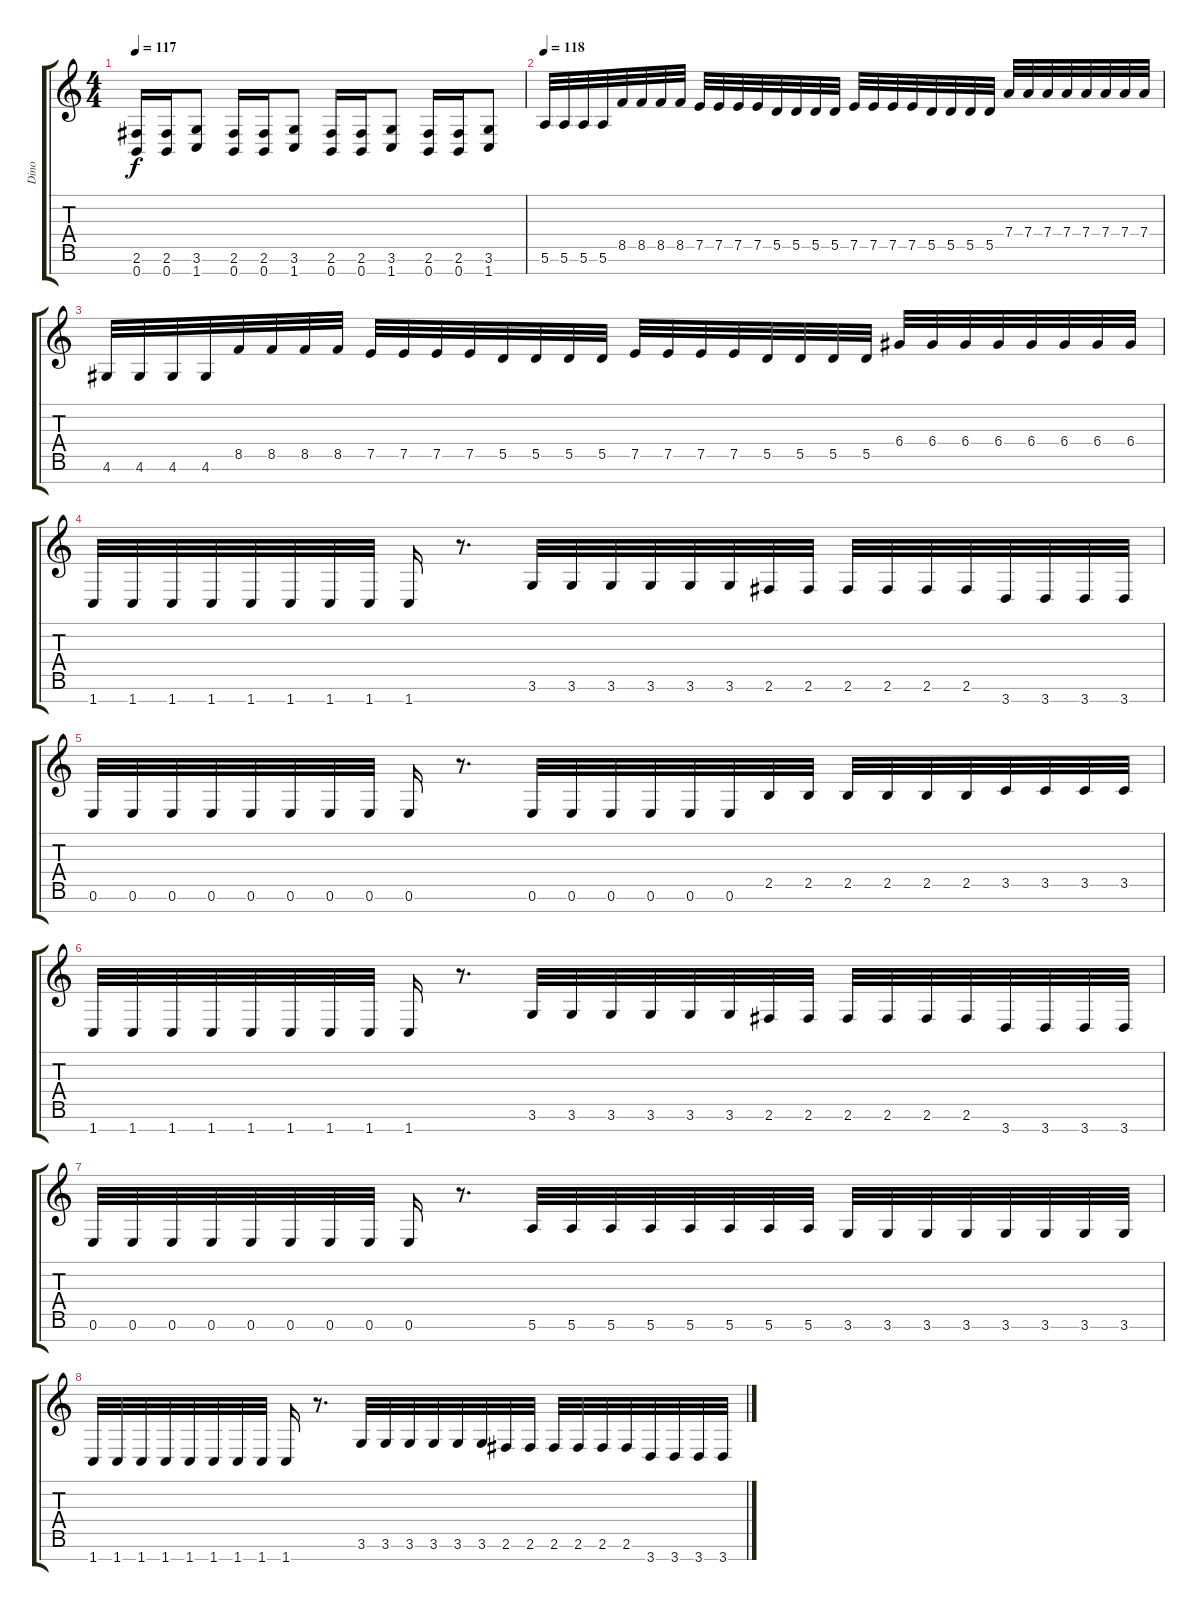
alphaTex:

\track ("Dino" "Dino") {instrument distortionguitar}
\staff {score tabs}
\tuning (E4 B3 G3 D3 A2 E2 B1) {hide}
\ts (4 4)
\tempo 117
\clef g2
\ks c
(2.6 0.7).16{dy f} (2.6 0.7).16 (3.6 1.7).8 (2.6 0.7).16 (2.6 0.7).16 (3.6 1.7).8 (2.6 0.7).16 (2.6 0.7).16 (3.6 1.7).8 (2.6 0.7).16 (2.6 0.7).16 (3.6 1.7).8 |
\tempo 118
5.6.32 5.6.32 5.6.32 5.6.32 8.5.32 8.5.32 8.5.32 8.5.32 7.5.32 7.5.32 7.5.32 7.5.32 5.5.32 5.5.32 5.5.32 5.5.32 7.5.32 7.5.32 7.5.32 7.5.32 5.5.32 5.5.32 5.5.32 5.5.32 7.4.32 7.4.32 7.4.32 7.4.32 7.4.32 7.4.32 7.4.32 7.4.32 |
4.6.32 4.6.32 4.6.32 4.6.32 8.5.32 8.5.32 8.5.32 8.5.32 7.5.32 7.5.32 7.5.32 7.5.32 5.5.32 5.5.32 5.5.32 5.5.32 7.5.32 7.5.32 7.5.32 7.5.32 5.5.32 5.5.32 5.5.32 5.5.32 6.4.32 6.4.32 6.4.32 6.4.32 6.4.32 6.4.32 6.4.32 6.4.32 |
1.7.32 1.7.32 1.7.32 1.7.32 1.7.32 1.7.32 1.7.32 1.7.32 1.7.16 r.8{d} 3.6.32 3.6.32 3.6.32 3.6.32 3.6.32 3.6.32 2.6.32 2.6.32 2.6.32 2.6.32 2.6.32 2.6.32 3.7.32 3.7.32 3.7.32 3.7.32 |
0.6.32 0.6.32 0.6.32 0.6.32 0.6.32 0.6.32 0.6.32 0.6.32 0.6.16 r.8{d} 0.6.32 0.6.32 0.6.32 0.6.32 0.6.32 0.6.32 2.5.32 2.5.32 2.5.32 2.5.32 2.5.32 2.5.32 3.5.32 3.5.32 3.5.32 3.5.32 |
1.7.32 1.7.32 1.7.32 1.7.32 1.7.32 1.7.32 1.7.32 1.7.32 1.7.16 r.8{d} 3.6.32 3.6.32 3.6.32 3.6.32 3.6.32 3.6.32 2.6.32 2.6.32 2.6.32 2.6.32 2.6.32 2.6.32 3.7.32 3.7.32 3.7.32 3.7.32 |
0.6.32 0.6.32 0.6.32 0.6.32 0.6.32 0.6.32 0.6.32 0.6.32 0.6.16 r.8{d} 5.6.32 5.6.32 5.6.32 5.6.32 5.6.32 5.6.32 5.6.32 5.6.32 3.6.32 3.6.32 3.6.32 3.6.32 3.6.32 3.6.32 3.6.32 3.6.32 |
1.7.32 1.7.32 1.7.32 1.7.32 1.7.32 1.7.32 1.7.32 1.7.32 1.7.16 r.8{d} 3.6.32 3.6.32 3.6.32 3.6.32 3.6.32 3.6.32 2.6.32 2.6.32 2.6.32 2.6.32 2.6.32 2.6.32 3.7.32 3.7.32 3.7.32 3.7.32
